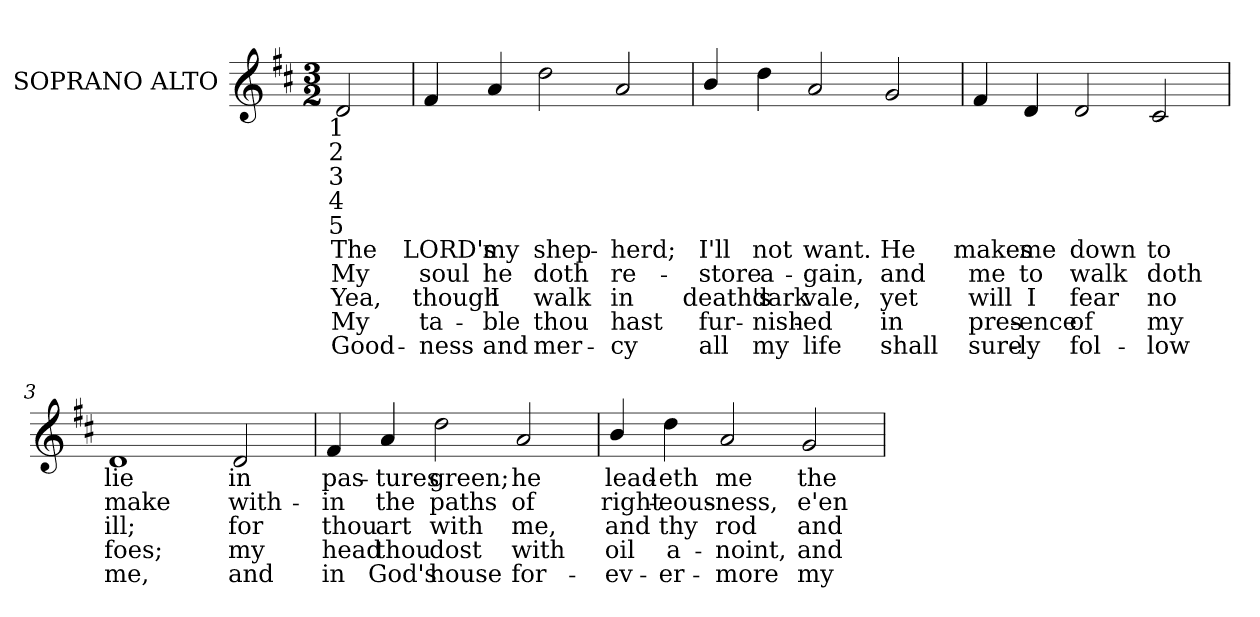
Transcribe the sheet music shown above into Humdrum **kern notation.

**kern	**text	**text	**text	**text	**text
*part1	*part1	*part1	*part1	*part1	*part1
*staff1	*staff1	*staff1	*staff1	*staff1	*staff1
*I"SOPRANO ALTO	*	*	*	*	*
*I'S. A.	*	*	*	*	*
!!LO:PB:g=z
*clefG2	*	*	*	*	*
*k[f#c#]	*	*	*	*	*
*D:	*	*	*	*	*
*M3/2	*	*	*	*	*
=	=	=	=	=	=
!LO:TX:b:cj:t=1	!	!	!	!	!
!LO:TX:b:cj:t=2	!	!	!	!	!
!LO:TX:b:cj:t=3	!	!	!	!	!
!LO:TX:b:cj:t=4	!	!	!	!	!
!LO:TX:b:cj:t=5	!	!	!	!	!
!	!LO:LY:b:color=#000000	!LO:LY:b:color=#000000	!LO:LY:b:color=#000000	!LO:LY:b:color=#000000	!LO:LY:b:color=#000000
2di/	The	My	Yea,	My	Good-
=	=	=	=	=	=
!	!LO:LY:b:color=#000000	!LO:LY:b:color=#000000	!LO:LY:b:color=#000000	!LO:LY:b:color=#000000	!LO:LY:b:color=#000000
4f#i/	LORD's	soul	though	ta-	-ness
!	!LO:LY:b:color=#000000	!LO:LY:b:color=#000000	!LO:LY:b:color=#000000	!LO:LY:b:color=#000000	!LO:LY:b:color=#000000
4ai/	my	he	I	-ble	and
!	!LO:LY:b:color=#000000	!LO:LY:b:color=#000000	!LO:LY:b:color=#000000	!LO:LY:b:color=#000000	!LO:LY:b:color=#000000
2ddi\	shep-	doth	walk	thou	mer-
!	!LO:LY:b:color=#000000	!LO:LY:b:color=#000000	!LO:LY:b:color=#000000	!LO:LY:b:color=#000000	!LO:LY:b:color=#000000
2ai/	-herd;	re-	in	hast	-cy
=1	=1	=1	=1	=1	=1
!	!LO:LY:b:color=#000000	!LO:LY:b:color=#000000	!LO:LY:b:color=#000000	!LO:LY:b:color=#000000	!LO:LY:b:color=#000000
4bi/	I'll	-store	death's	fur-	all
!	!LO:LY:b:color=#000000	!LO:LY:b:color=#000000	!LO:LY:b:color=#000000	!LO:LY:b:color=#000000	!LO:LY:b:color=#000000
4ddi\	not	a-	dark	-nish-	my
!	!LO:LY:b:color=#000000	!LO:LY:b:color=#000000	!LO:LY:b:color=#000000	!LO:LY:b:color=#000000	!LO:LY:b:color=#000000
2ai/	want.	-gain,	vale,	-ed	life
!	!LO:LY:b:color=#000000	!LO:LY:b:color=#000000	!LO:LY:b:color=#000000	!LO:LY:b:color=#000000	!LO:LY:b:color=#000000
2gi/	He	and	yet	in	shall
!!LO:LB:g=z
=2	=2	=2	=2	=2	=2
!	!LO:LY:b:color=#000000	!LO:LY:b:color=#000000	!LO:LY:b:color=#000000	!LO:LY:b:color=#000000	!LO:LY:b:color=#000000
4f#i/	makes	me	will	pres-	sure-
!	!LO:LY:b:color=#000000	!LO:LY:b:color=#000000	!LO:LY:b:color=#000000	!LO:LY:b:color=#000000	!LO:LY:b:color=#000000
4di/	me	to	I	-ence	-ly
!	!LO:LY:b:color=#000000	!LO:LY:b:color=#000000	!LO:LY:b:color=#000000	!LO:LY:b:color=#000000	!LO:LY:b:color=#000000
2di/	down	walk	fear	of	fol-
!	!LO:LY:b:color=#000000	!LO:LY:b:color=#000000	!LO:LY:b:color=#000000	!LO:LY:b:color=#000000	!LO:LY:b:color=#000000
2c#i/	to	doth	no	my	-low
=3	=3	=3	=3	=3	=3
!	!LO:LY:b:color=#000000	!LO:LY:b:color=#000000	!LO:LY:b:color=#000000	!LO:LY:b:color=#000000	!LO:LY:b:color=#000000
1di	lie	make	ill;	foes;	me,
!	!LO:LY:b:color=#000000	!LO:LY:b:color=#000000	!LO:LY:b:color=#000000	!LO:LY:b:color=#000000	!LO:LY:b:color=#000000
2di/	in	with-	for	my	and
=4	=4	=4	=4	=4	=4
!	!LO:LY:b:color=#000000	!LO:LY:b:color=#000000	!LO:LY:b:color=#000000	!LO:LY:b:color=#000000	!LO:LY:b:color=#000000
4f#i/	pas-	-in	thou	head	in
!	!LO:LY:b:color=#000000	!LO:LY:b:color=#000000	!LO:LY:b:color=#000000	!LO:LY:b:color=#000000	!LO:LY:b:color=#000000
4ai/	-tures	the	art	thou	God's
!	!LO:LY:b:color=#000000	!LO:LY:b:color=#000000	!LO:LY:b:color=#000000	!LO:LY:b:color=#000000	!LO:LY:b:color=#000000
2ddi\	green;	paths	with	dost	house
!	!LO:LY:b:color=#000000	!LO:LY:b:color=#000000	!LO:LY:b:color=#000000	!LO:LY:b:color=#000000	!LO:LY:b:color=#000000
2ai/	he	of	me,	with	for-
!!LO:LB:g=z
=5	=5	=5	=5	=5	=5
!	!LO:LY:b:color=#000000	!LO:LY:b:color=#000000	!LO:LY:b:color=#000000	!LO:LY:b:color=#000000	!LO:LY:b:color=#000000
4bi/	lead-	right-	and	oil	-ev-
!	!LO:LY:b:color=#000000	!LO:LY:b:color=#000000	!LO:LY:b:color=#000000	!LO:LY:b:color=#000000	!LO:LY:b:color=#000000
4ddi\	-eth	-eous-	thy	a-	-er-
!	!LO:LY:b:color=#000000	!LO:LY:b:color=#000000	!LO:LY:b:color=#000000	!LO:LY:b:color=#000000	!LO:LY:b:color=#000000
2ai/	me	-ness,	rod	-noint,	-more
!	!LO:LY:b:color=#000000	!LO:LY:b:color=#000000	!LO:LY:b:color=#000000	!LO:LY:b:color=#000000	!LO:LY:b:color=#000000
2gi/	the	e'en	and	and	my
=	=	=	=	=	=
*-	*-	*-	*-	*-	*-
